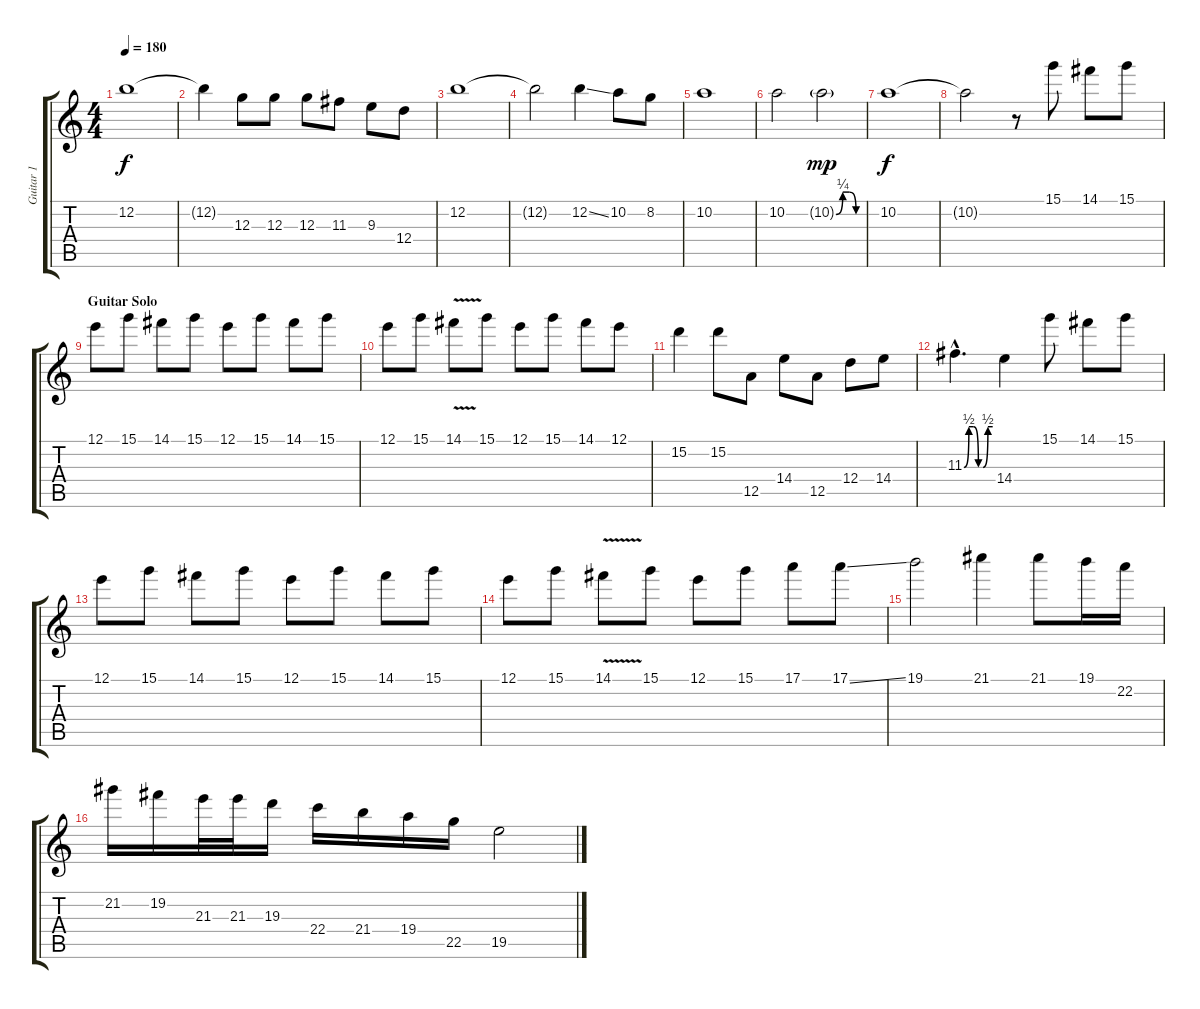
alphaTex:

\track ("Guitar 1" "Guitar 1") {instrument overdrivenguitar}
\staff {score tabs}
\tuning (E4 B3 G3 D3 A2 E2) {hide}
\ts (4 4)
\tempo 180
\clef g2
\ks c
12.2.1{dy f} |
12.2{t}.4 12.3.8 12.3.8 12.3.8 11.3.8 9.3.8 12.4.8 |
12.2.1 |
12.2{t}.2 12.2{ss}.4 10.2.8 8.2.8 |
10.2.1 |
10.2.2 10.2{be (custom 0 0 15 1 30 1 45 0 60 0) g}.2{dy mp} |
10.2.1{dy f} |
10.2{t}.2 r.8 15.1.8 14.1.8 15.1.8 |
\section ("" "Guitar Solo")
12.1.8 15.1.8 14.1.8 15.1.8 12.1.8 15.1.8 14.1.8 15.1.8 |
12.1.8 15.1.8 14.1{v}.8 15.1.8 12.1.8 15.1.8 14.1.8 12.1.8 |
15.2.4 15.2.8 12.5.8 14.4.8 12.5.8 12.4.8 14.4.8 |
11.3{be (custom 0 0 10 2 20 2 30 0 40 0 50 2 60 2) hac}.4{d} 14.4.4 15.1.8 14.1.8 15.1.8 |
12.1.8 15.1.8 14.1.8 15.1.8 12.1.8 15.1.8 14.1.8 15.1.8 |
12.1.8 15.1.8 14.1{v}.8 15.1.8 12.1.8 15.1.8 17.1.8 17.1{ss}.8 |
19.1.2 21.1.4 21.1.8 19.1.16 22.2.16 |
21.2.16 19.2.16 21.3.32 21.3.32 19.3.16 22.4.16 21.4.16 19.4.16 22.5.16 19.5.2
